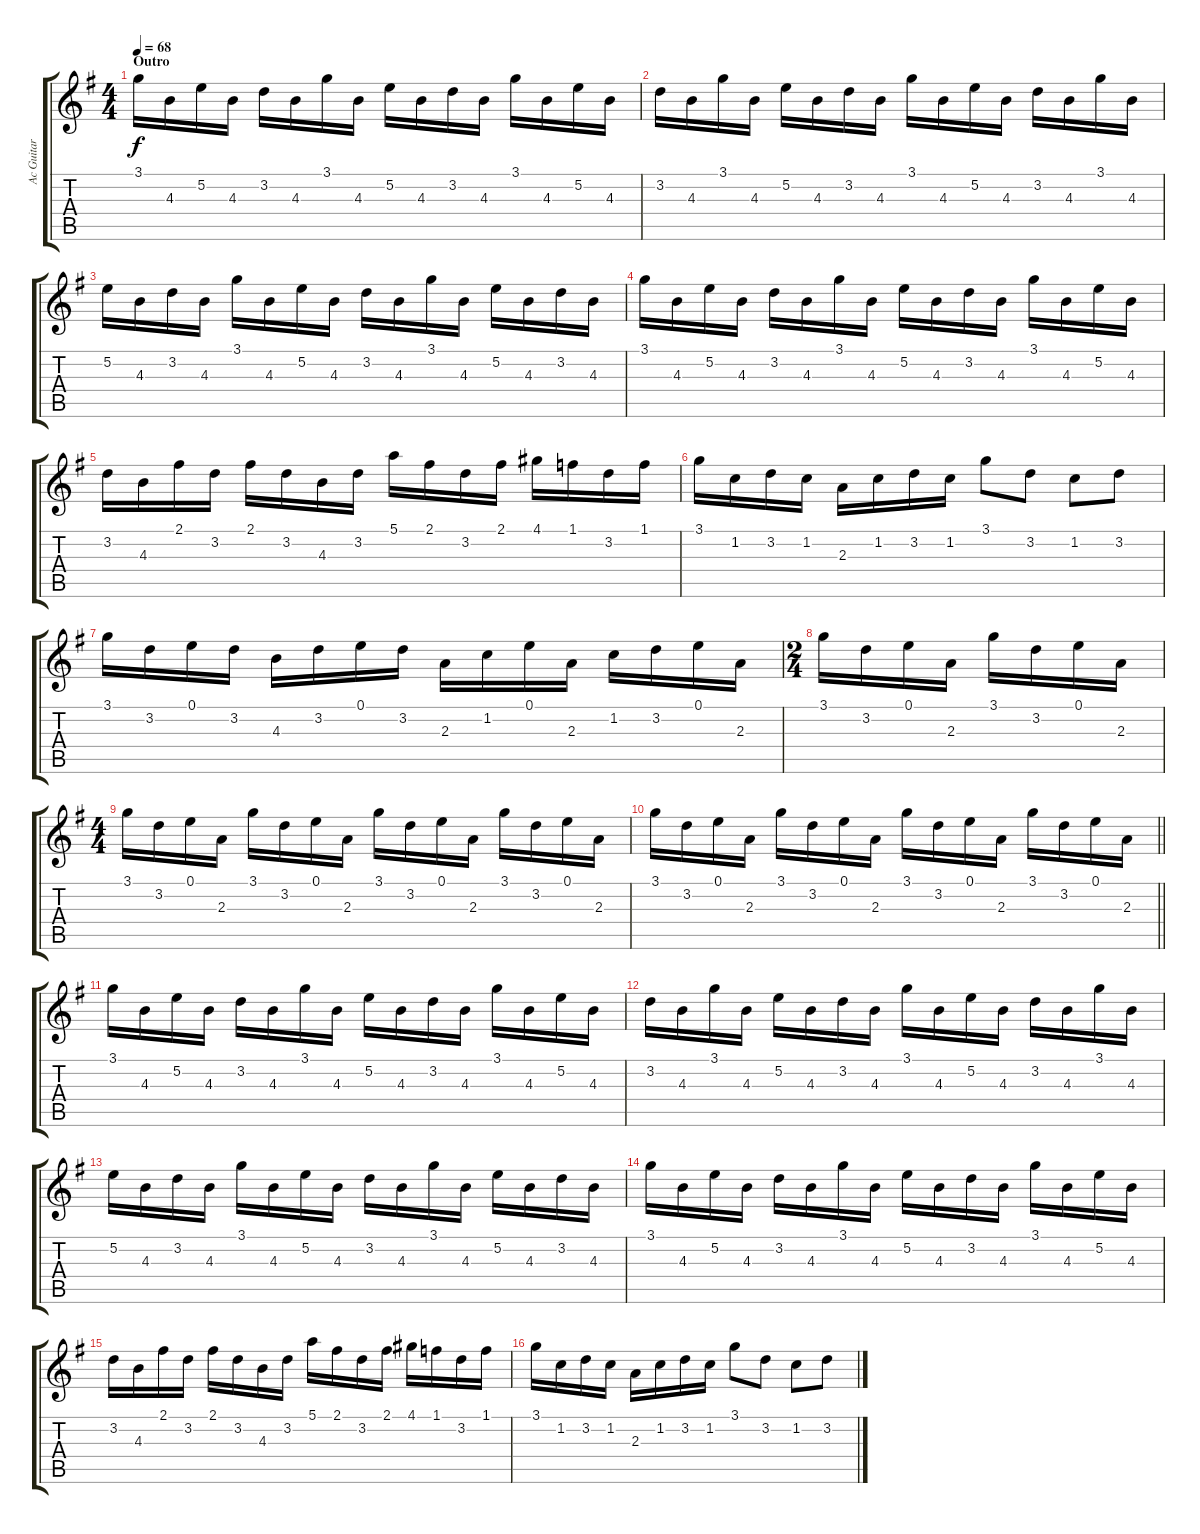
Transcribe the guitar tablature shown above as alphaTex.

\track ("Ac Guitar" "Ac Guitar") {instrument acousticguitarnylon}
\staff {score tabs}
\tuning (E4 B3 G3 D3 A2 E2) {hide}
\ts (4 4)
\section ("" "Outro")
\tempo 68
\clef g2
\ks g
3.1.16{dy f} 4.3.16 5.2.16 4.3.16 3.2.16 4.3.16 3.1.16 4.3.16 5.2.16 4.3.16 3.2.16 4.3.16 3.1.16 4.3.16 5.2.16 4.3.16 |
3.2.16 4.3.16 3.1.16 4.3.16 5.2.16 4.3.16 3.2.16 4.3.16 3.1.16 4.3.16 5.2.16 4.3.16 3.2.16 4.3.16 3.1.16 4.3.16 |
5.2.16 4.3.16 3.2.16 4.3.16 3.1.16 4.3.16 5.2.16 4.3.16 3.2.16 4.3.16 3.1.16 4.3.16 5.2.16 4.3.16 3.2.16 4.3.16 |
3.1.16 4.3.16 5.2.16 4.3.16 3.2.16 4.3.16 3.1.16 4.3.16 5.2.16 4.3.16 3.2.16 4.3.16 3.1.16 4.3.16 5.2.16 4.3.16 |
3.2.16 4.3.16 2.1.16 3.2.16 2.1.16 3.2.16 4.3.16 3.2.16 5.1.16 2.1.16 3.2.16 2.1.16 4.1.16 1.1.16 3.2.16 1.1.16 |
3.1.16 1.2.16 3.2.16 1.2.16 2.3.16 1.2.16 3.2.16 1.2.16 3.1.8 3.2.8 1.2.8 3.2.8 |
3.1.16 3.2.16 0.1.16 3.2.16 4.3.16 3.2.16 0.1.16 3.2.16 2.3.16 1.2.16 0.1.16 2.3.16 1.2.16 3.2.16 0.1.16 2.3.16 |
\ts (2 4)
3.1.16 3.2.16 0.1.16 2.3.16 3.1.16 3.2.16 0.1.16 2.3.16 |
\ts (4 4)
3.1.16 3.2.16 0.1.16 2.3.16 3.1.16 3.2.16 0.1.16 2.3.16 3.1.16 3.2.16 0.1.16 2.3.16 3.1.16 3.2.16 0.1.16 2.3.16 |
\barLineRight lightlight
3.1.16 3.2.16 0.1.16 2.3.16 3.1.16 3.2.16 0.1.16 2.3.16 3.1.16 3.2.16 0.1.16 2.3.16 3.1.16 3.2.16 0.1.16 2.3.16 |
3.1.16 4.3.16 5.2.16 4.3.16 3.2.16 4.3.16 3.1.16 4.3.16 5.2.16 4.3.16 3.2.16 4.3.16 3.1.16 4.3.16 5.2.16 4.3.16 |
3.2.16 4.3.16 3.1.16 4.3.16 5.2.16 4.3.16 3.2.16 4.3.16 3.1.16 4.3.16 5.2.16 4.3.16 3.2.16 4.3.16 3.1.16 4.3.16 |
5.2.16 4.3.16 3.2.16 4.3.16 3.1.16 4.3.16 5.2.16 4.3.16 3.2.16 4.3.16 3.1.16 4.3.16 5.2.16 4.3.16 3.2.16 4.3.16 |
3.1.16 4.3.16 5.2.16 4.3.16 3.2.16 4.3.16 3.1.16 4.3.16 5.2.16 4.3.16 3.2.16 4.3.16 3.1.16 4.3.16 5.2.16 4.3.16 |
3.2.16 4.3.16 2.1.16 3.2.16 2.1.16 3.2.16 4.3.16 3.2.16 5.1.16 2.1.16 3.2.16 2.1.16 4.1.16 1.1.16 3.2.16 1.1.16 |
3.1.16 1.2.16 3.2.16 1.2.16 2.3.16 1.2.16 3.2.16 1.2.16 3.1.8 3.2.8 1.2.8 3.2.8
